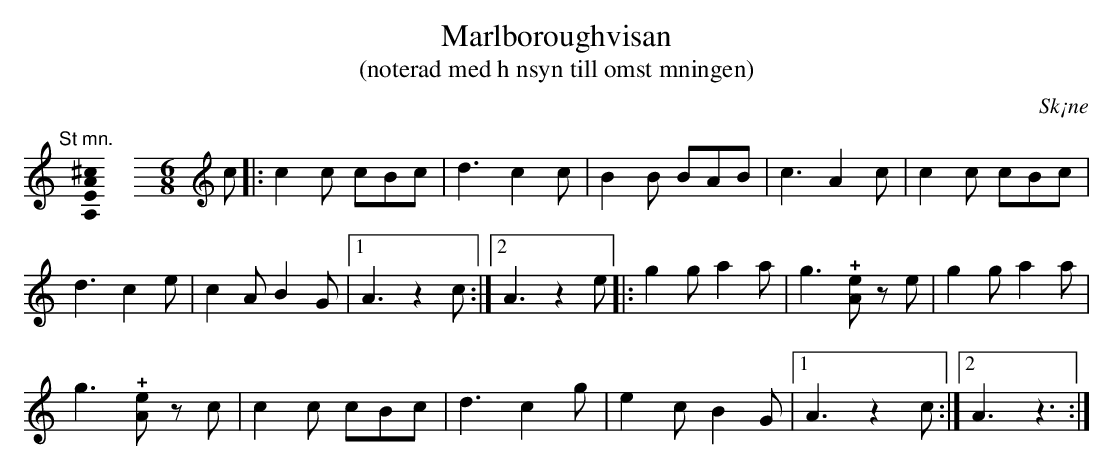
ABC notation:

X:1
T:Marlboroughvisan
T:(noterad med h nsyn till omst mningen)
O:Sk¡ne
U:o=+open+
M:none
K:C
"@-20,30 St mn."[A,EA^c]0 \
[M:6/8]\
[K:C clef=treble]\
c |: c2 c cBc | d3 c2 c | B2 B BAB | c3 A2 c | c2 c cBc |
d3 c2 e | c2 A B2 G |1 A3 z2 c :|2 A3 z2 e |: g2 g a2 a | g3 !+![eA]z e | g2 g a2 a |
g3 !+![eA]z c | c2 c cBc | d3 c2 g | e2 c B2 G |1 A3 z2 c :|2 A3 z3 :|
